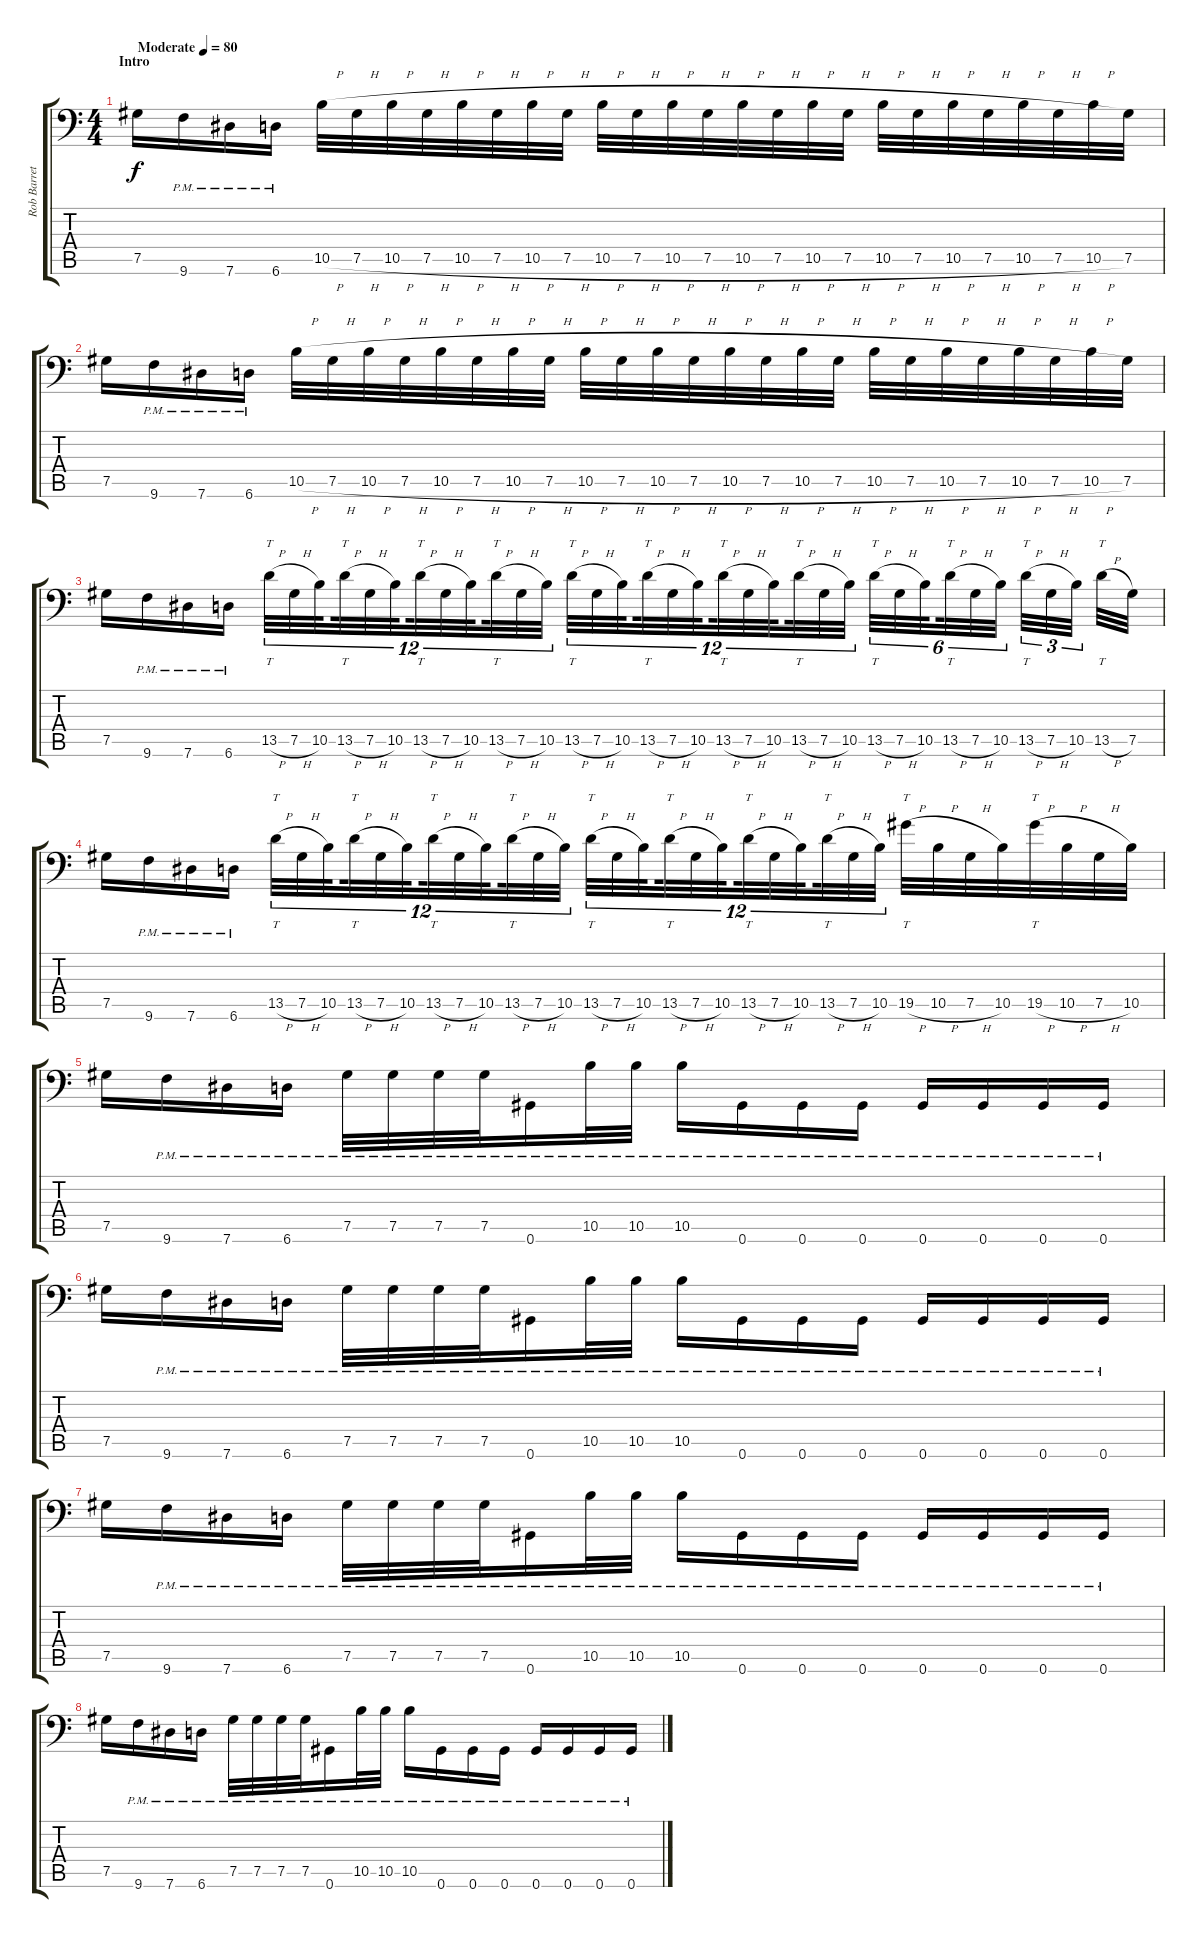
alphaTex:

\track ("Rob Barrett" "Rob Barret") {instrument distortionguitar}
\staff {score tabs}
\tuning (Ab3 Eb3 B2 Gb2 Db2 Ab1) {hide}
\ts (4 4)
\section ("" "Intro")
\tempo (80 "Moderate")
\clef f4
\ks c
7.5.16{dy f instrument distortionguitar} 9.6{pm}.16 7.6{pm}.16 6.6{pm}.16 10.5{h}.32 7.5{h}.32 10.5{h}.32 7.5{h}.32 10.5{h}.32 7.5{h}.32 10.5{h}.32 7.5{h}.32 10.5{h}.32 7.5{h}.32 10.5{h}.32 7.5{h}.32 10.5{h}.32 7.5{h}.32 10.5{h}.32 7.5{h}.32 10.5{h}.32 7.5{h}.32 10.5{h}.32 7.5{h}.32 10.5{h}.32 7.5{h}.32 10.5{h}.32 7.5.32 |
7.5.16 9.6{pm}.16 7.6{pm}.16 6.6{pm}.16 10.5{h}.32 7.5{h}.32 10.5{h}.32 7.5{h}.32 10.5{h}.32 7.5{h}.32 10.5{h}.32 7.5{h}.32 10.5{h}.32 7.5{h}.32 10.5{h}.32 7.5{h}.32 10.5{h}.32 7.5{h}.32 10.5{h}.32 7.5{h}.32 10.5{h}.32 7.5{h}.32 10.5{h}.32 7.5{h}.32 10.5{h}.32 7.5{h}.32 10.5{h}.32 7.5.32 |
7.5.16 9.6{pm}.16 7.6{pm}.16 6.6{pm}.16 13.5{h}.32{tt tu (12 8)} 7.5{h}.32{tu (12 8)} 10.5.32{tu (12 8) beam splitsecondary} 13.5{h}.32{tt tu (12 8)} 7.5{h}.32{tu (12 8)} 10.5.32{tu (12 8) beam splitsecondary} 13.5{h}.32{tt tu (12 8)} 7.5{h}.32{tu (12 8)} 10.5.32{tu (12 8) beam splitsecondary} 13.5{h}.32{tt tu (12 8)} 7.5{h}.32{tu (12 8)} 10.5.32{tu (12 8)} 13.5{h}.32{tt tu (12 8)} 7.5{h}.32{tu (12 8)} 10.5.32{tu (12 8) beam splitsecondary} 13.5{h}.32{tt tu (12 8)} 7.5{h}.32{tu (12 8)} 10.5.32{tu (12 8) beam splitsecondary} 13.5{h}.32{tt tu (12 8)} 7.5{h}.32{tu (12 8)} 10.5.32{tu (12 8) beam splitsecondary} 13.5{h}.32{tt tu (12 8)} 7.5{h}.32{tu (12 8)} 10.5.32{tu (12 8)} 13.5{h}.32{tt tu (6 4)} 7.5{h}.32{tu (6 4)} 10.5.32{tu (6 4) beam splitsecondary} 13.5{h}.32{tt tu (6 4)} 7.5{h}.32{tu (6 4)} 10.5.32{tu (6 4) beam splitsecondary} 13.5{h}.32{tt tu (3 2)} 7.5{h}.32{tu (3 2)} 10.5.32{tu (3 2) beam splitsecondary} 13.5{h}.32{tt} 7.5.32 |
7.5.16 9.6{pm}.16 7.6{pm}.16 6.6{pm}.16 13.5{h}.32{tt tu (12 8)} 7.5{h}.32{tu (12 8)} 10.5.32{tu (12 8) beam splitsecondary} 13.5{h}.32{tt tu (12 8)} 7.5{h}.32{tu (12 8)} 10.5.32{tu (12 8) beam splitsecondary} 13.5{h}.32{tt tu (12 8)} 7.5{h}.32{tu (12 8)} 10.5.32{tu (12 8) beam splitsecondary} 13.5{h}.32{tt tu (12 8)} 7.5{h}.32{tu (12 8)} 10.5.32{tu (12 8)} 13.5{h}.32{tt tu (12 8)} 7.5{h}.32{tu (12 8)} 10.5.32{tu (12 8) beam splitsecondary} 13.5{h}.32{tt tu (12 8)} 7.5{h}.32{tu (12 8)} 10.5.32{tu (12 8) beam splitsecondary} 13.5{h}.32{tt tu (12 8)} 7.5{h}.32{tu (12 8)} 10.5.32{tu (12 8) beam splitsecondary} 13.5{h}.32{tt tu (12 8)} 7.5{h}.32{tu (12 8)} 10.5.32{tu (12 8)} 19.5{h}.32{tt} 10.5{h}.32 7.5{h}.32 10.5.32 19.5{h}.32{tt} 10.5{h}.32 7.5{h}.32 10.5.32 |
7.5.16 9.6{pm}.16 7.6{pm}.16 6.6{pm}.16 7.5{pm}.32 7.5{pm}.32 7.5{pm}.32 7.5{pm}.32 0.6{pm}.16 10.5{pm}.32 10.5{pm}.32 10.5{pm}.16 0.6{pm}.16 0.6{pm}.16 0.6{pm}.16 0.6{pm}.16 0.6{pm}.16 0.6{pm}.16 0.6{pm}.16 |
7.5.16 9.6{pm}.16 7.6{pm}.16 6.6{pm}.16 7.5{pm}.32 7.5{pm}.32 7.5{pm}.32 7.5{pm}.32 0.6{pm}.16 10.5{pm}.32 10.5{pm}.32 10.5{pm}.16 0.6{pm}.16 0.6{pm}.16 0.6{pm}.16 0.6{pm}.16 0.6{pm}.16 0.6{pm}.16 0.6{pm}.16 |
7.5.16 9.6{pm}.16 7.6{pm}.16 6.6{pm}.16 7.5{pm}.32 7.5{pm}.32 7.5{pm}.32 7.5{pm}.32 0.6{pm}.16 10.5{pm}.32 10.5{pm}.32 10.5{pm}.16 0.6{pm}.16 0.6{pm}.16 0.6{pm}.16 0.6{pm}.16 0.6{pm}.16 0.6{pm}.16 0.6{pm}.16 |
7.5.16 9.6{pm}.16 7.6{pm}.16 6.6{pm}.16 7.5{pm}.32 7.5{pm}.32 7.5{pm}.32 7.5{pm}.32 0.6{pm}.16 10.5{pm}.32 10.5{pm}.32 10.5{pm}.16 0.6{pm}.16 0.6{pm}.16 0.6{pm}.16 0.6{pm}.16 0.6{pm}.16 0.6{pm}.16 0.6{pm}.16
